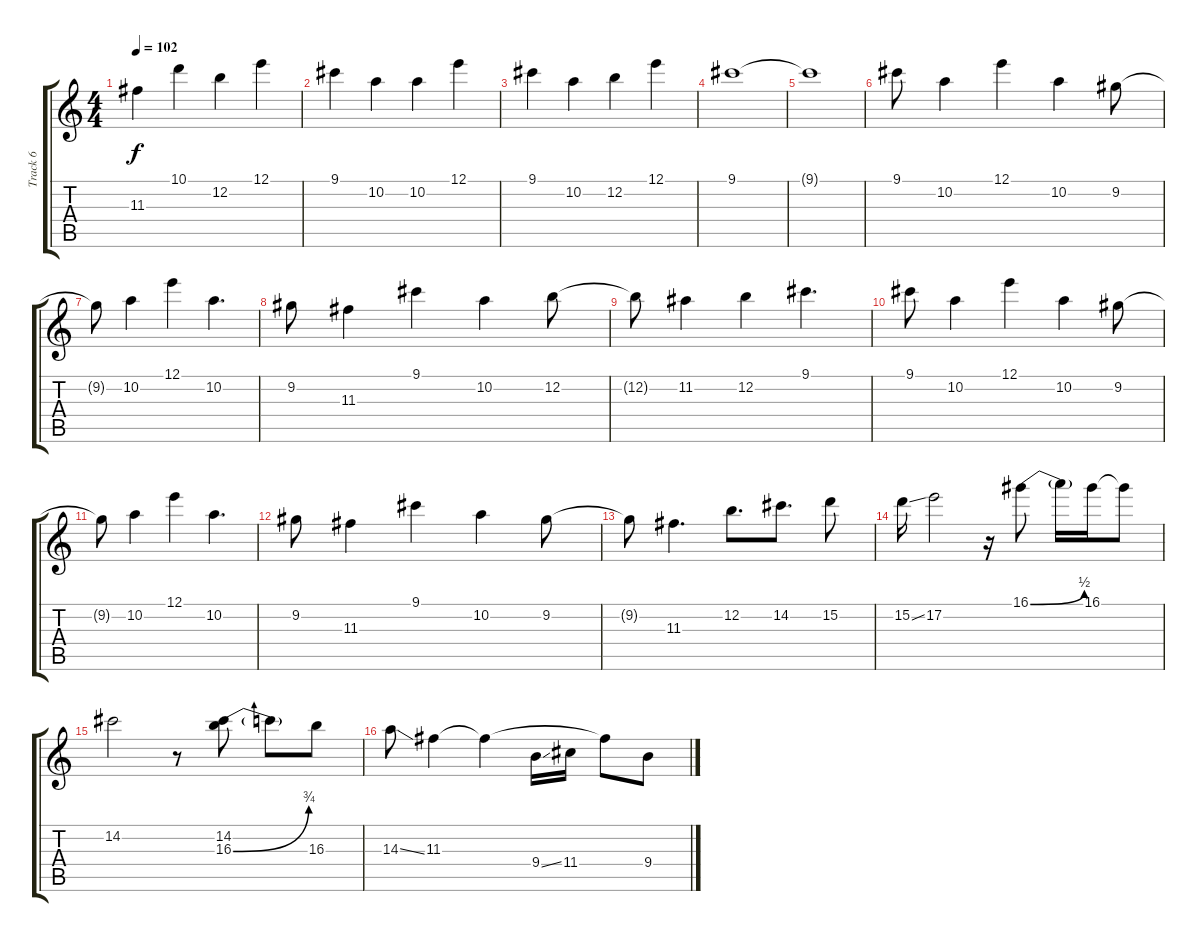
\track ("Track 6" "Track 6") {instrument overdrivenguitar}
\staff {score tabs}
\tuning (E4 B3 G3 D3 A2 E2) {hide}
\ts (4 4)
\tempo 102
\clef g2
\ks c
11.3.4{dy f} 10.1.4 12.2.4 12.1.4 |
9.1.4 10.2.4 10.2.4 12.1.4 |
9.1.4 10.2.4 12.2.4 12.1.4 |
9.1.1 |
9.1{t}.1 |
9.1.8 10.2.4 12.1.4 10.2.4 9.2.8 |
9.2{t}.8 10.2.4 12.1.4 10.2.4{d} |
9.2.8 11.3.4 9.1.4 10.2.4 12.2.8 |
12.2{t}.8 11.2.4 12.2.4 9.1.4{d} |
9.1.8 10.2.4 12.1.4 10.2.4 9.2.8 |
9.2{t}.8 10.2.4 12.1.4 10.2.4{d} |
9.2.8 11.3.4 9.1.4 10.2.4 9.2.8 |
9.2{t}.8 11.3.4{d} 12.2.8{d} 14.2.8{d} 15.2.8 |
15.2{ss}.16 17.2.2 r.16 16.1{be (bend 0 0 60 2)}.8 16.1{t}.16 16.1.16 16.1{t}.8 |
14.2.2 r.8 (14.2 16.3{be (bend 0 0 60 3)}).8 16.3{t}.8 16.3.8 |
14.3{ss}.8 11.3.4 11.3{t}.4 9.4{ss}.16 11.4.16 11.3{t}.8 9.4.8
